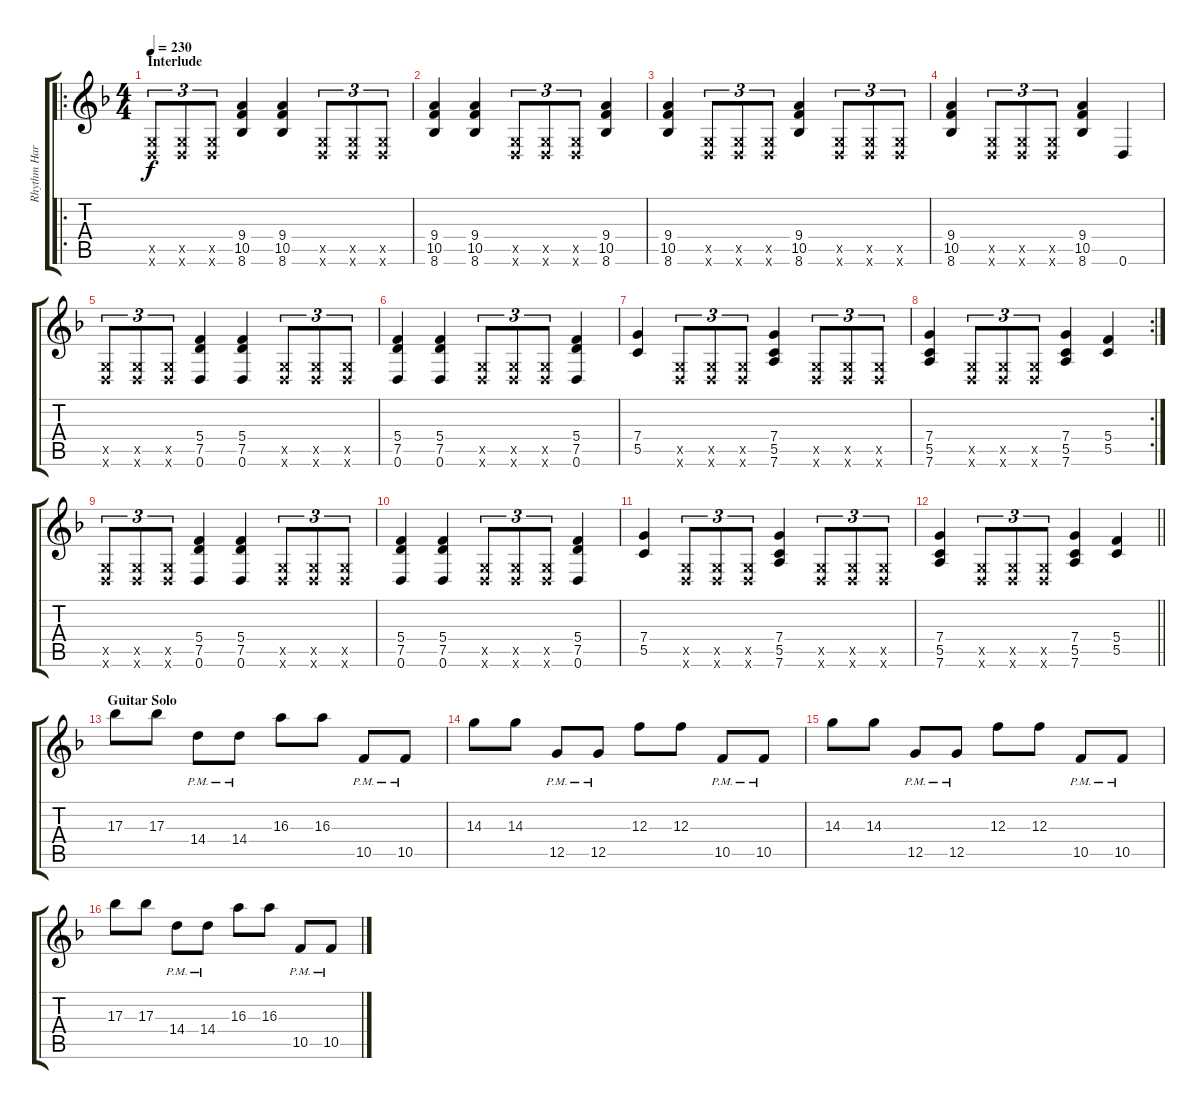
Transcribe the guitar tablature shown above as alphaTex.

\track ("Rhythm Harmony" "Rhythm Har") {instrument distortionguitar}
\staff {score tabs}
\tuning (D4 A3 F3 C3 G2 D2) {hide}
\ro
\ts (4 4)
\section ("" "Interlude")
\tempo 230
\clef g2
\ks f
(0.5{x} 0.6{x}).8{tu (3 2) dy f} (0.5{x} 0.6{x}).8{tu (3 2)} (0.5{x} 0.6{x}).8{tu (3 2)} (9.4 10.5 8.6).4 (9.4 10.5 8.6).4 (0.5{x} 0.6{x}).8{tu (3 2)} (0.5{x} 0.6{x}).8{tu (3 2)} (0.5{x} 0.6{x}).8{tu (3 2)} |
(9.4 10.5 8.6).4 (9.4 10.5 8.6).4 (0.5{x} 0.6{x}).8{tu (3 2)} (0.5{x} 0.6{x}).8{tu (3 2)} (0.5{x} 0.6{x}).8{tu (3 2)} (9.4 10.5 8.6).4 |
(9.4 10.5 8.6).4 (0.5{x} 0.6{x}).8{tu (3 2)} (0.5{x} 0.6{x}).8{tu (3 2)} (0.5{x} 0.6{x}).8{tu (3 2)} (9.4 10.5 8.6).4 (0.5{x} 0.6{x}).8{tu (3 2)} (0.5{x} 0.6{x}).8{tu (3 2)} (0.5{x} 0.6{x}).8{tu (3 2)} |
(9.4 10.5 8.6).4 (0.5{x} 0.6{x}).8{tu (3 2)} (0.5{x} 0.6{x}).8{tu (3 2)} (0.5{x} 0.6{x}).8{tu (3 2)} (9.4 10.5 8.6).4 0.6.4 |
(0.5{x} 0.6{x}).8{tu (3 2)} (0.5{x} 0.6{x}).8{tu (3 2)} (0.5{x} 0.6{x}).8{tu (3 2)} (5.4 7.5 0.6).4 (5.4 7.5 0.6).4 (0.5{x} 0.6{x}).8{tu (3 2)} (0.5{x} 0.6{x}).8{tu (3 2)} (0.5{x} 0.6{x}).8{tu (3 2)} |
(5.4 7.5 0.6).4 (5.4 7.5 0.6).4 (0.5{x} 0.6{x}).8{tu (3 2)} (0.5{x} 0.6{x}).8{tu (3 2)} (0.5{x} 0.6{x}).8{tu (3 2)} (5.4 7.5 0.6).4 |
(7.4 5.5).4 (0.5{x} 0.6{x}).8{tu (3 2)} (0.5{x} 0.6{x}).8{tu (3 2)} (0.5{x} 0.6{x}).8{tu (3 2)} (7.4 5.5 7.6).4 (0.5{x} 0.6{x}).8{tu (3 2)} (0.5{x} 0.6{x}).8{tu (3 2)} (0.5{x} 0.6{x}).8{tu (3 2)} |
\rc 2
(7.4 5.5 7.6).4 (0.5{x} 0.6{x}).8{tu (3 2)} (0.5{x} 0.6{x}).8{tu (3 2)} (0.5{x} 0.6{x}).8{tu (3 2)} (7.4 5.5 7.6).4 (5.4 5.5).4 |
(0.5{x} 0.6{x}).8{tu (3 2)} (0.5{x} 0.6{x}).8{tu (3 2)} (0.5{x} 0.6{x}).8{tu (3 2)} (5.4 7.5 0.6).4 (5.4 7.5 0.6).4 (0.5{x} 0.6{x}).8{tu (3 2)} (0.5{x} 0.6{x}).8{tu (3 2)} (0.5{x} 0.6{x}).8{tu (3 2)} |
(5.4 7.5 0.6).4 (5.4 7.5 0.6).4 (0.5{x} 0.6{x}).8{tu (3 2)} (0.5{x} 0.6{x}).8{tu (3 2)} (0.5{x} 0.6{x}).8{tu (3 2)} (5.4 7.5 0.6).4 |
(7.4 5.5).4 (0.5{x} 0.6{x}).8{tu (3 2)} (0.5{x} 0.6{x}).8{tu (3 2)} (0.5{x} 0.6{x}).8{tu (3 2)} (7.4 5.5 7.6).4 (0.5{x} 0.6{x}).8{tu (3 2)} (0.5{x} 0.6{x}).8{tu (3 2)} (0.5{x} 0.6{x}).8{tu (3 2)} |
\barLineRight lightlight
(7.4 5.5 7.6).4 (0.5{x} 0.6{x}).8{tu (3 2)} (0.5{x} 0.6{x}).8{tu (3 2)} (0.5{x} 0.6{x}).8{tu (3 2)} (7.4 5.5 7.6).4 (5.4 5.5).4 |
\section ("" "Guitar Solo")
17.3.8 17.3.8 14.4{pm}.8 14.4{pm}.8 16.3.8 16.3.8 10.5{pm}.8 10.5{pm}.8 |
14.3.8 14.3.8 12.5{pm}.8 12.5{pm}.8 12.3.8 12.3.8 10.5{pm}.8 10.5{pm}.8 |
14.3.8 14.3.8 12.5{pm}.8 12.5{pm}.8 12.3.8 12.3.8 10.5{pm}.8 10.5{pm}.8 |
17.3.8 17.3.8 14.4{pm}.8 14.4{pm}.8 16.3.8 16.3.8 10.5{pm}.8 10.5{pm}.8
